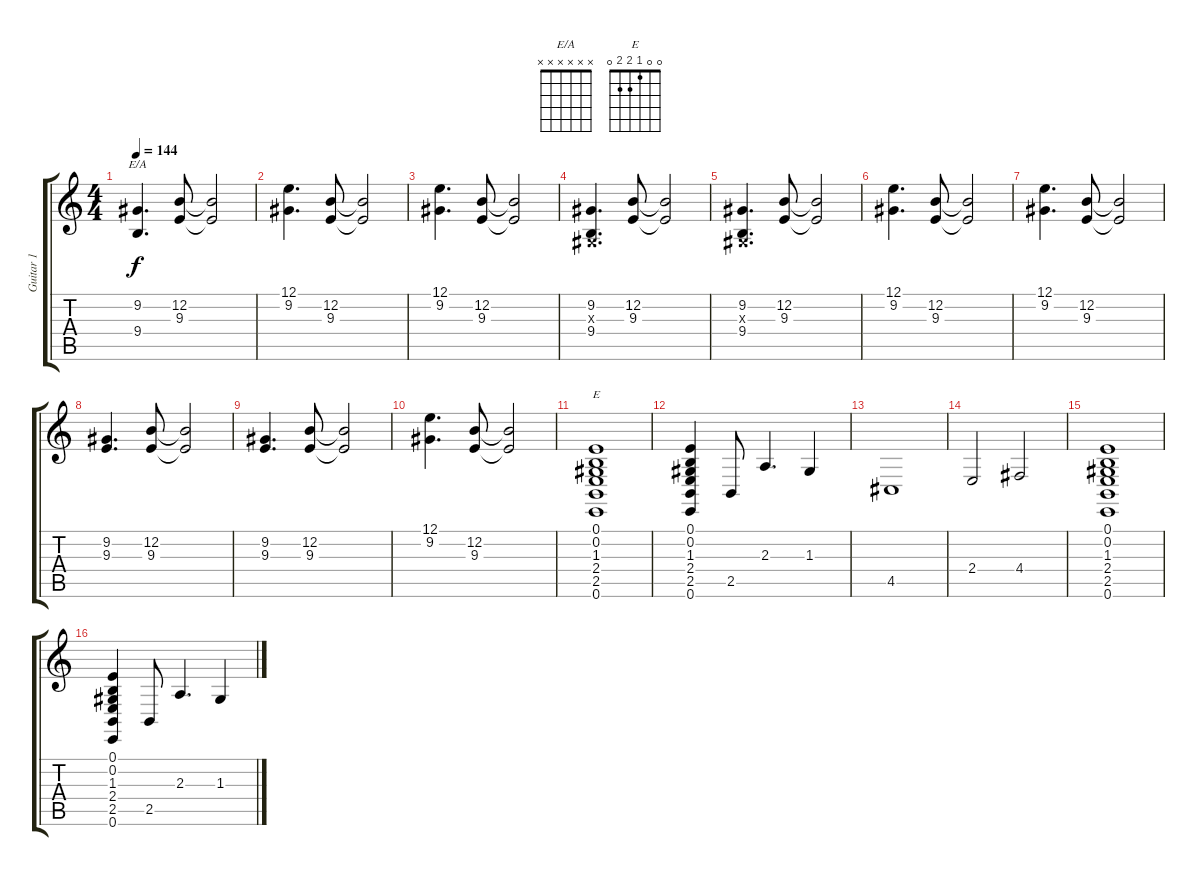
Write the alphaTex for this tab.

\track ("Guitar 1" "Guitar 1") {instrument tenorsax}
\staff {score tabs}
\tuning (E4 B3 G3 D3 A2 E2) {hide}
\chord ("E/A" x x x x x x)
\chord ("E" 0 0 1 2 2 0)
\ts (4 4)
\tempo 144
\clef g2
\ks c
(9.2 9.4).4{d ch "E/A" dy f} (12.2 9.3).8 (12.2{t} 9.3{t}).2 |
(12.1 9.2).4{d} (12.2 9.3).8 (12.2{t} 9.3{t}).2 |
(12.1 9.2).4{d} (12.2 9.3).8 (12.2{t} 9.3{t}).2 |
(9.2 1.3{x} 9.4).4{d} (12.2 9.3).8 (12.2{t} 9.3{t}).2 |
(9.2 1.3{x} 9.4).4{d} (12.2 9.3).8 (12.2{t} 9.3{t}).2 |
(12.1 9.2).4{d} (12.2 9.3).8 (12.2{t} 9.3{t}).2 |
(12.1 9.2).4{d} (12.2 9.3).8 (12.2{t} 9.3{t}).2 |
(9.2 9.3).4{d} (12.2 9.3).8 (12.2{t} 9.3{t}).2 |
(9.2 9.3).4{d} (12.2 9.3).8 (12.2{t} 9.3{t}).2 |
(12.1 9.2).4{d} (12.2 9.3).8 (12.2{t} 9.3{t}).2 |
(0.1 0.2 1.3 2.4 2.5 0.6).1{ch "E"} |
(0.1 0.2 1.3 2.4 2.5 0.6).4 2.5.8 2.3.4{d} 1.3.4 |
4.5.1 |
2.4.2 4.4.2 |
(0.1 0.2 1.3 2.4 2.5 0.6).1 |
(0.1 0.2 1.3 2.4 2.5 0.6).4 2.5.8 2.3.4{d} 1.3.4
